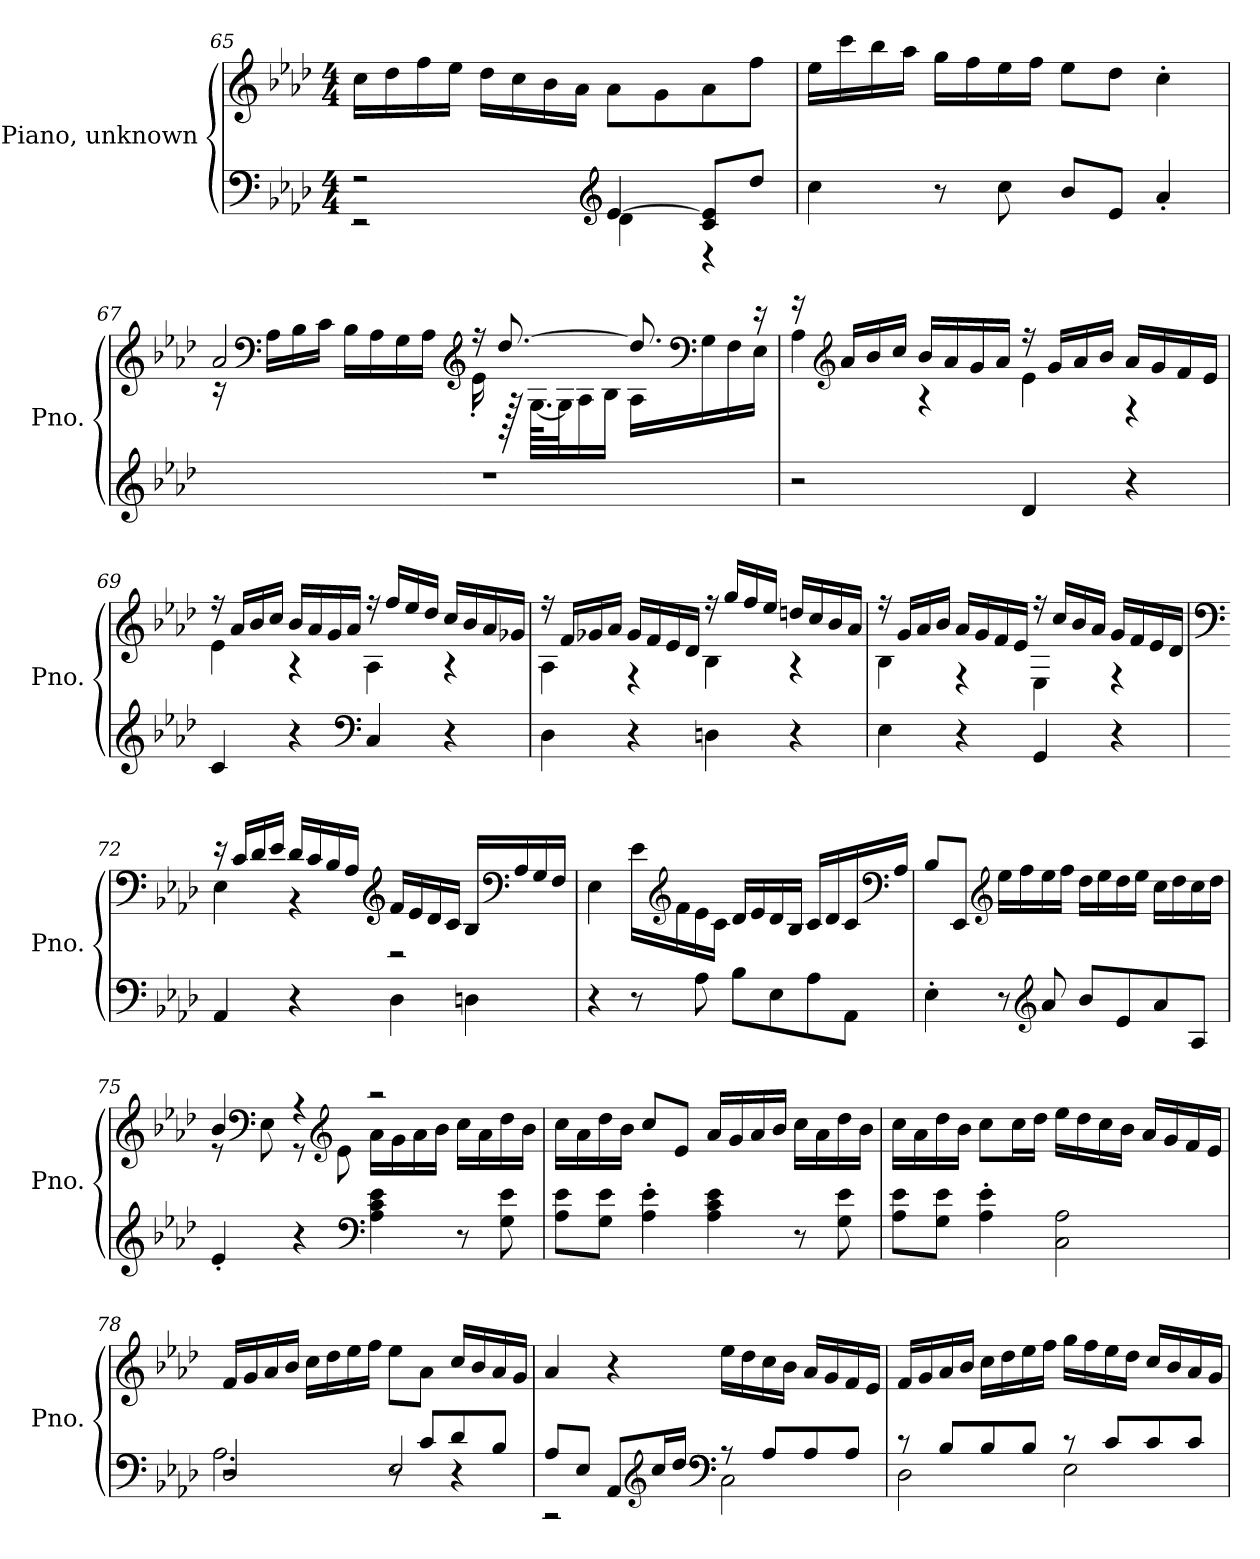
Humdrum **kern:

**kern	**kern
*part1	*part1
*staff2	*staff1
*I"Piano, unknown	*
*I'Pno.	*
*clefF4	*clefG2
*k[b-e-a-d-]	*k[b-e-a-d-]
*M4/4	*M4/4
=65	=65
*^	*
2r	2r	16cc\LL
.	.	16dd-\
.	.	16ff\
.	.	16ee-\JJ
.	.	16dd-\LL
.	.	16cc\
.	.	16b-\
.	.	16a-\JJ
*clefG2	*	*
[4e-/	4d-\	8a-\L
.	.	8g\
8c/ 8e-/]L	4r	8a-\
8dd-/J	.	8ff\J
*v	*v	*
=66	=66
4cc\	16ee-\LL
.	16ccc\
.	16bb-\
.	16aa-\JJ
8r	16gg\LL
.	16ff\
8cc\	16ee-\
.	16ff\JJ
8b-/L	8ee-\L
8e-/J	8dd-\J
4a-'/	4cc'\
!!LO:LB:g=z
=67	=67
*	*^
1r	2a-/	16r
*	*clefF4	*
.	.	16A-\LL
.	.	16B-\
.	.	16c\JJ
.	.	16B-\LL
.	.	16A-\
.	.	16G\
.	.	16A-\JJ
*	*clefG2	*
.	16r	16e-'\
.	[8.dd-/	128r
.	.	[64.G\KLLL
.	.	32G\J]
.	.	16A-\
.	.	16B-\JJ
.	8.dd-/]	16A-\LL
*	*clefF4	*
.	.	16G\
.	.	16F\
.	16r	16E-\JJ
=68	=68	=68
2r	16r	4A-\
*	*clefG2	*
.	16a-/LL	.
.	16b-/	.
.	16cc/JJ	.
.	16b-/LL	4r
.	16a-/	.
.	16g/	.
.	16a-/JJ	.
4d-/	16r	4e-\
.	16g/LL	.
.	16a-/	.
.	16b-/JJ	.
4r	16a-/LL	4r
.	16g/	.
.	16f/	.
.	16e-/JJ	.
!!LO:PB:g=z	!!
=69	=69	=69
4c/	16r	4e-\
.	16a-/LL	.
.	16b-/	.
.	16cc/JJ	.
4r	16b-/LL	4r
.	16a-/	.
.	16g/	.
.	16a-/JJ	.
*clefF4	*	*
4C/	16r	4A-\
.	16ff/LL	.
.	16ee-/	.
.	16dd-/JJ	.
4r	16cc/LL	4r
.	16b-/	.
.	16a-/	.
.	16g-X/JJ	.
=70	=70	=70
4D-\	16r	4A-\
.	16f/LL	.
.	16g-X/	.
.	16a-/JJ	.
4r	16g-/LL	4r
.	16f/	.
.	16e-/	.
.	16d-/JJ	.
4Dn\	16r	4B-\
.	16gg/LL	.
.	16ff/	.
.	16ee-/JJ	.
4r	16ddn/LL	4r
.	16cc/	.
.	16b-/	.
.	16a-/JJ	.
!!LO:LB:g=z	!!
=71	=71	=71
4E-\	16r	4B-\
.	16g/LL	.
.	16a-/	.
.	16b-/JJ	.
4r	16a-/LL	4r
.	16g/	.
.	16f/	.
.	16e-/JJ	.
4GG/	16r	4E-\
.	16cc/LL	.
.	16b-/	.
.	16a-/JJ	.
4r	16g/LL	4r
.	16f/	.
.	16e-/	.
.	16d-/JJ	.
=72	=72	=72
*	*clefF4	*
4AA-/	16r	4E-\
.	16c/LL	.
.	16d-/	.
.	16e-/JJ	.
4r	16d-/LL	4r
.	16c/	.
.	16B-/	.
.	16A-/JJ	.
*	*clefG2	*
4D-\	16f/LL	2r
.	16e-/	.
.	16d-/	.
.	16c/JJ	.
4Dn\	16B-/LL	.
*	*clefF4	*
.	16A-/	.
.	16G/	.
.	16F/JJ	.
*	*v	*v
!!LO:LB:g=z
=73	=73
4r	4E-\
8r	16e-\LL
*	*clefG2
.	16f\
8A-\	16e-\
.	16c\JJ
8B-\L	16d-/LL
.	16e-/
8E-\	16d-/
.	16B-/JJ
8A-\	16c/LL
.	16d-/
8AA-\J	16c/
*	*clefF4
.	16A-/JJ
=74	=74
4E-'\	8B-/L
.	8EE-/J
*	*clefG2
8r	16ee-\LL
.	16ff\
*clefG2	*
8a-/	16ee-\
.	16ff\JJ
8b-/L	16dd-\LL
.	16ee-\
8e-/	16dd-\
.	16ee-\JJ
8a-/	16cc\LL
.	16dd-\
8A-/J	16cc\
.	16dd-\JJ
!!LO:LB:g=z
=75	=75
*	*^
4e-'/	4b-/	8r
*	*clefF4	*
.	.	8E-\
4r	4r	8r
*	*clefG2	*
.	.	8e-\
*clefF4	*	*
4A-\ 4c\ 4e-\	2r	16a-\LL
.	.	16g\
.	.	16a-\
.	.	16b-\JJ
8r	.	16cc\LL
.	.	16a-\
8G\ 8e-\	.	16dd-\
.	.	16b-\JJ
*	*v	*v
=76	=76
8A-\ 8e-\L	16cc\LL
.	16a-\
8G\ 8e-\J	16dd-\
.	16b-\JJ
4A-\' 4e-\'	8cc/L
.	8e-/J
4A-\ 4c\ 4e-\	16a-/LL
.	16g/
.	16a-/
.	16b-/JJ
8r	16cc\LL
.	16a-\
8G\ 8e-\	16dd-\
.	16b-\JJ
!!LO:LB:g=z
=77	=77
8A-\ 8e-\L	16cc\LL
.	16a-\
8G\ 8e-\J	16dd-\
.	16b-\JJ
4A-\' 4e-\'	8cc\L
.	16cc\L
.	16dd-\JJ
2C\ 2A-\	16ee-\LL
.	16dd-\
.	16cc\
.	16b-\JJ
.	16a-/LL
.	16g/
.	16f/
.	16e-/JJ
=78	=78
*^	*
*	*^	*
2D-/	2.A-\	2r	16f/LL
.	.	.	16g/
.	.	.	16a-/
.	.	.	16b-/JJ
.	.	.	16cc\LL
.	.	.	16dd-\
.	.	.	16ee-\
.	.	.	16ff\JJ
8r	.	2E-/	8ee-\L
8c/L	.	.	8a-\J
8d-/	4r	.	16cc/LL
.	.	.	16b-/
8B-/J	.	.	16a-/
.	.	.	16g/JJ
*	*v	*v	*
!!LO:LB:g=z
=79	=79	=79
8A-/L	2r	4a-/
8E-/J	.	.
8AA-/L	.	4r
*clefG2	*	*
16cc/L	.	.
16dd-/JJ	.	.
*clefF4	*	*
8r	2C\	16ee-\LL
.	.	16dd-\
8A-/L	.	16cc\
.	.	16b-\JJ
8A-/	.	16a-/LL
.	.	16g/
8A-/J	.	16f/
.	.	16e-/JJ
=80	=80	=80
8r	2D-\	16f/LL
.	.	16g/
8B-/L	.	16a-/
.	.	16b-/JJ
8B-/	.	16cc\LL
.	.	16dd-\
8B-/J	.	16ee-\
.	.	16ff\JJ
8r	2E-\	16gg\LL
.	.	16ff\
8c/L	.	16ee-\
.	.	16dd-\JJ
8c/	.	16cc/LL
.	.	16b-/
8c/J	.	16a-/
.	.	16g/JJ
*v	*v	*
=	=
*-	*-
